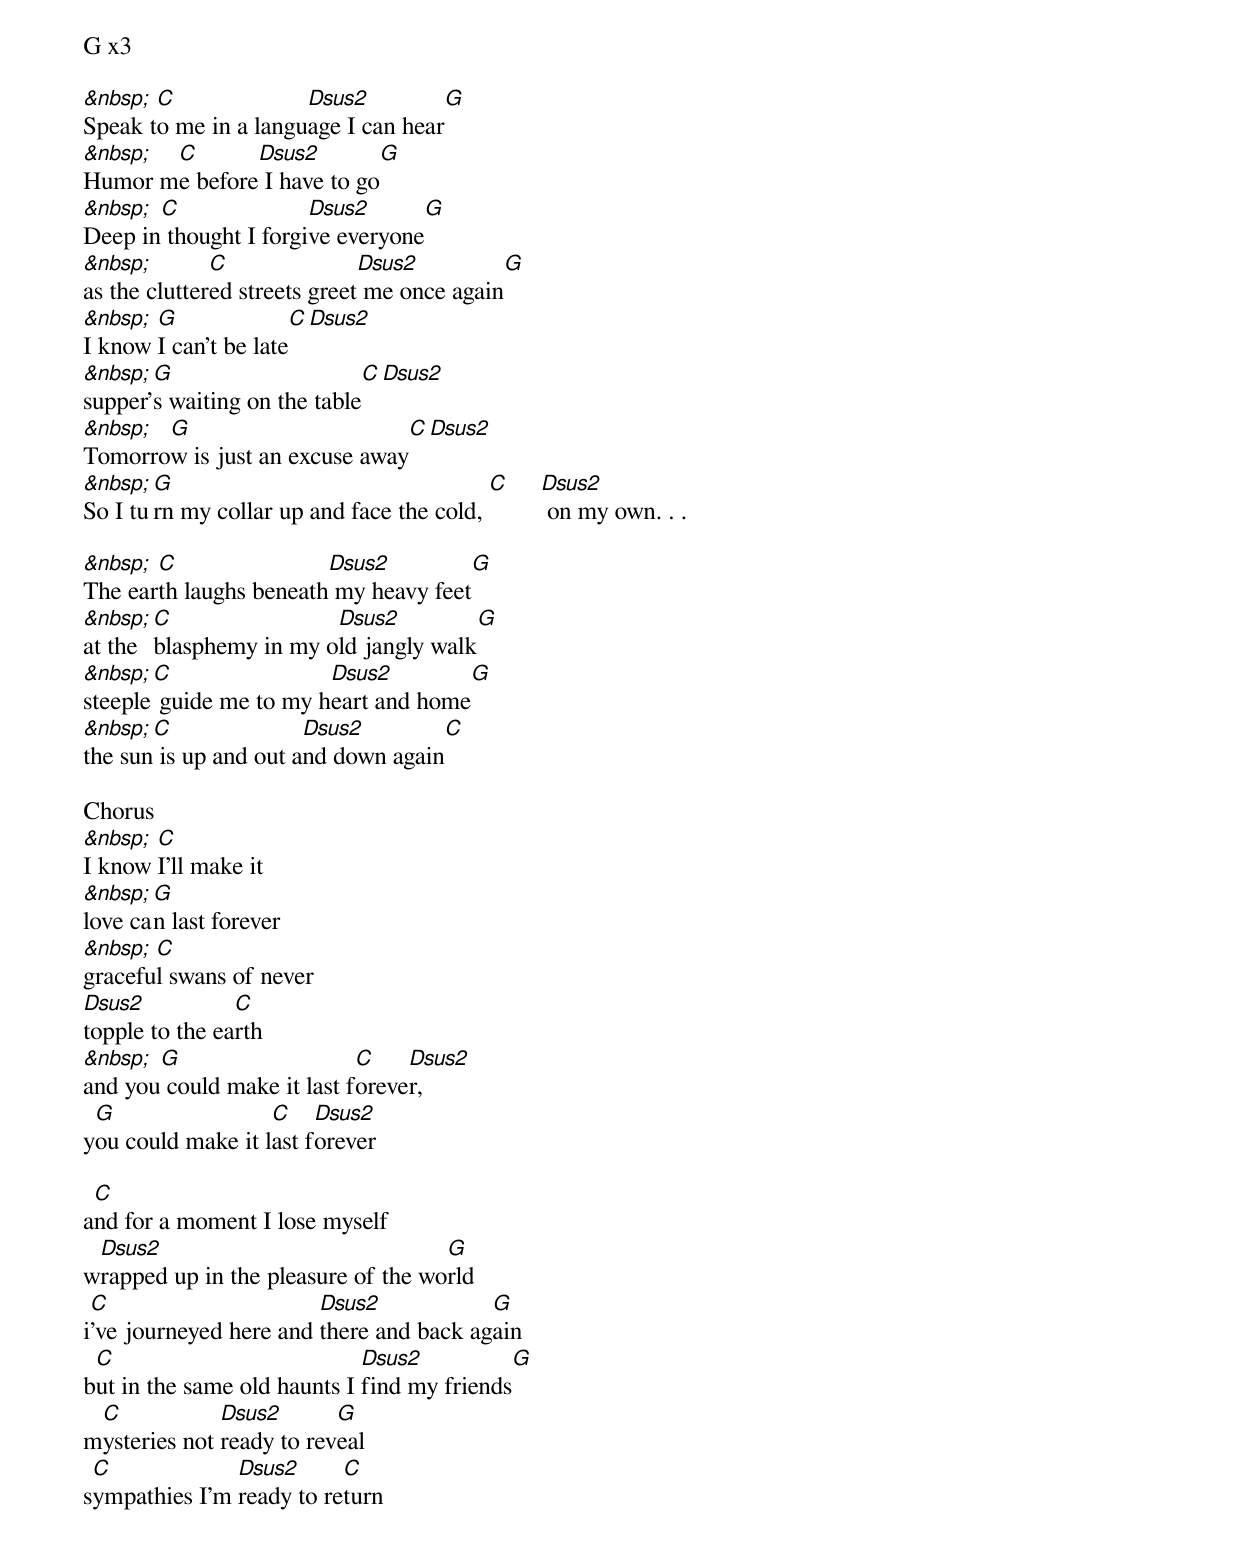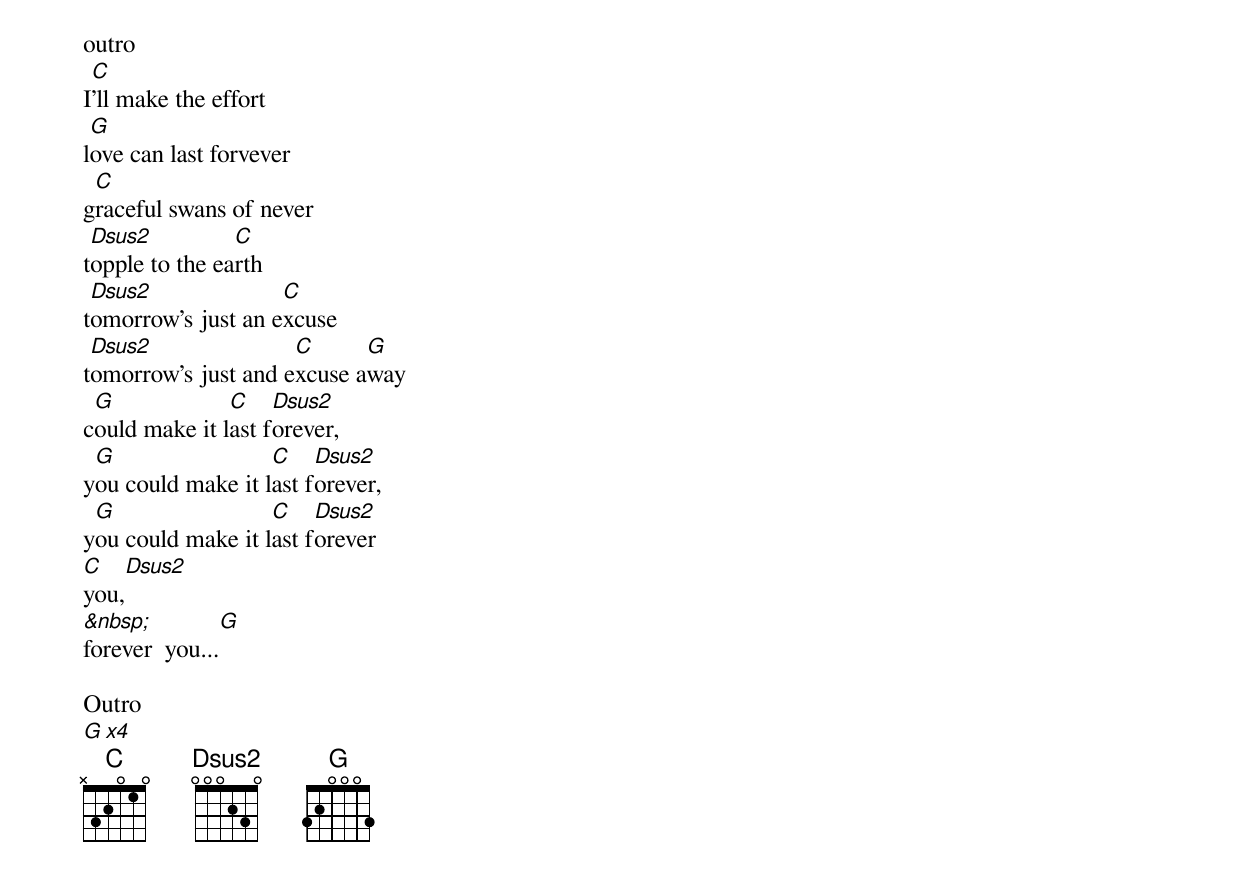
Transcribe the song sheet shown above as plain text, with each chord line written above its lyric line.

G x3

&nbsp; C              Dsus2            G
Speak to me in a language I can hear
&nbsp; C       Dsus2           G
Humor me before I have to go
&nbsp; C               Dsus2         G
Deep in thought I forgive everyone
&nbsp;        C               Dsus2            G
as the cluttered streets greet me once again
&nbsp; G                C      Dsus2
I know I can't be late
&nbsp; G                       C     Dsus2
supper's waiting on the table
&nbsp; G                          C    Dsus2
Tomorrow is just an excuse away
&nbsp; G                                  C    Dsus2
So I turn my collar up and face the cold,       on my own. . .

&nbsp; C                Dsus2            G
The earth laughs beneath my heavy feet
&nbsp; C                Dsus2            G
at the blasphemy in my old jangly walk
&nbsp; C                Dsus2            G
steeple guide me to my heart and home
&nbsp; C               Dsus2            C
the sun is up and out and down again

Chorus
&nbsp; C
I know I'll make it
&nbsp; G
love can last forever
&nbsp; C
graceful swans of never
Dsus2           C
topple to the earth
&nbsp; G                    C    Dsus2
and you could make it last forever,
 G                 C    Dsus2
you could make it last forever

 C
and for a moment I lose myself
 Dsus2                              G
wrapped up in the pleasure of the world
 C                      Dsus2            G
i've journeyed here and there and back again
 C                           Dsus2            G
but in the same old haunts I find my friends
 C            Dsus2       G
mysteries not ready to reveal
 C             Dsus2      C
sympathies I'm ready to return

outro
 C
I'll make the effort
 G
love can last forvever
 C
graceful swans of never
 Dsus2          C
topple to the earth
 Dsus2              C
tomorrow's just an excuse
 Dsus2               C      G
tomorrow's just and excuse away
 G             C    Dsus2
could make it last forever,
 G                 C    Dsus2
you could make it last forever,
 G                 C    Dsus2
you could make it last forever
C    Dsus2
you,
&nbsp;         G
forever  you...

Outro
G x4
